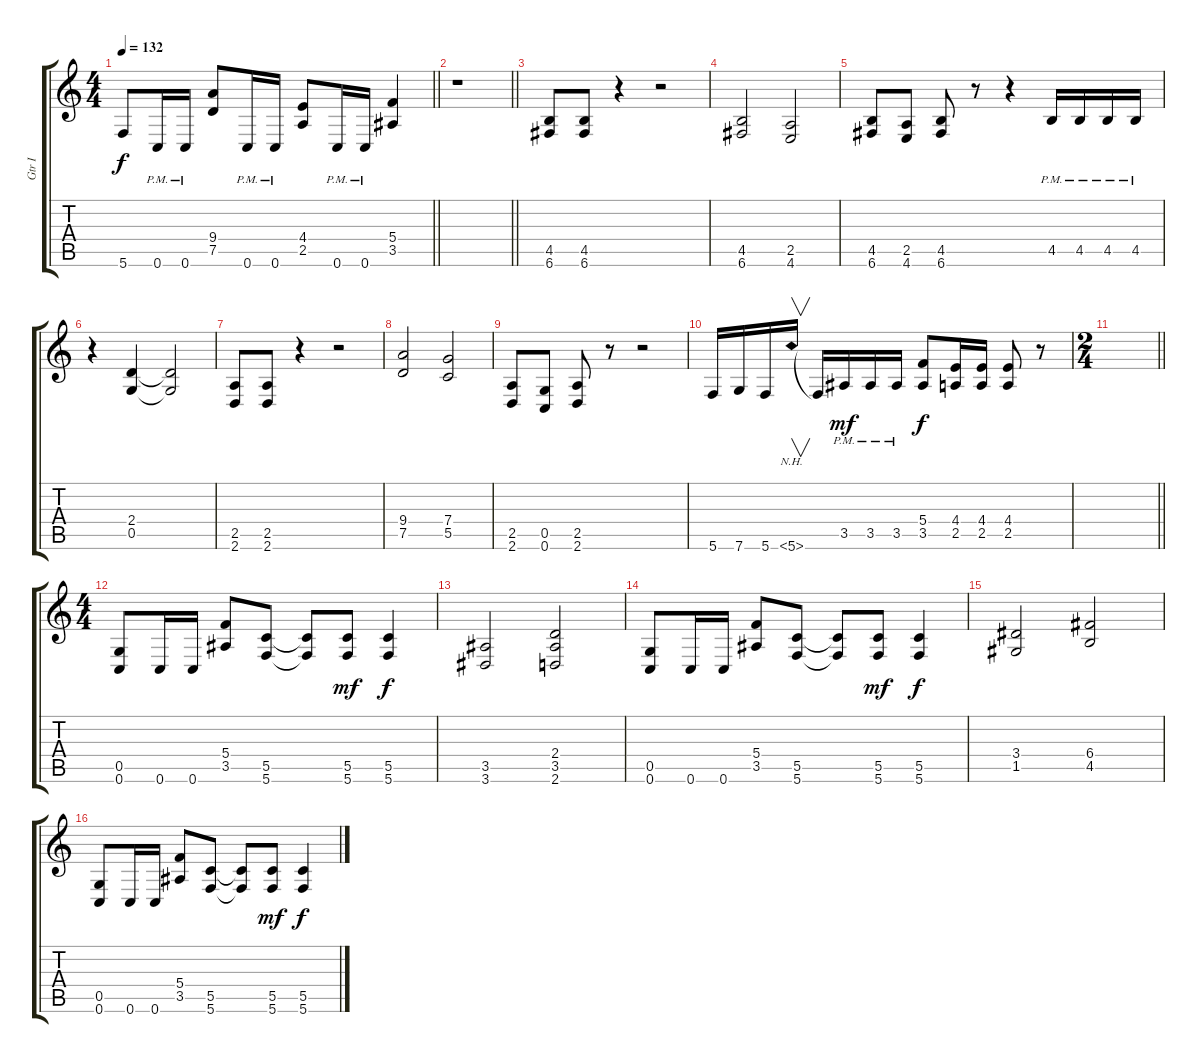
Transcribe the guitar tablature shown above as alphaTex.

\track ("Gtr I" "Gtr I") {instrument distortionguitar}
\staff {score tabs}
\tuning (D4 A3 F3 C3 G2 C2) {hide}
\ts (4 4)
\tempo 132
\clef g2
\barLineRight lightlight
\ks c
5.6{t}.8{dy f} 0.6{pm}.16 0.6{pm}.16 (9.4 7.5).8 0.6{pm}.16 0.6{pm}.16 (4.4 2.5).8 0.6{pm}.16 0.6{pm}.16 (5.4 3.5).4 |
\barLineRight lightlight
r.1 |
(4.5 6.6).8{volume 14} (4.5 6.6).8 r.4 r.2 |
(4.5 6.6).2 (2.5 4.6).2 |
(4.5 6.6).8 (2.5 4.6).8 (4.5 6.6).8 r.8 r.4 4.5{pm}.16 4.5{pm}.16 4.5{pm}.16 4.5{pm}.16 |
r.4 (2.4 0.5).4 (2.4{t} 0.5{t}).2 |
(2.5 2.6).8 (2.5 2.6).8 r.4 r.2 |
(9.4 7.5).2 (7.4 5.5).2 |
(2.5 2.6).8 (0.5 0.6).8 (2.5 2.6).8 r.8 r.2 |
5.6.16 7.6.16 5.6.16 5.6{nh}.16{v} 5.6{t}.16 3.5{pm}.16{dy mf} 3.5{pm}.16 3.5{pm}.16 (5.4 3.5).8{dy f} (4.4 2.5).16 (4.4 2.5).16 (4.4 2.5).8 r.8 |
\ts (2 4)
\barLineRight lightlight
|
\ts (4 4)
(0.5 0.6).8 0.6.16 0.6.16 (5.4 3.5).8 (5.5 5.6).8 (5.5{t} 5.6{t}).8 (5.5 5.6).8{dy mf} (5.5 5.6).4{dy f} |
(3.5 3.6).2 (2.4 3.5 2.6).2 |
(0.5 0.6).8 0.6.16 0.6.16 (5.4 3.5).8 (5.5 5.6).8 (5.5{t} 5.6{t}).8 (5.5 5.6).8{dy mf} (5.5 5.6).4{dy f} |
(3.4 1.5).2 (6.4 4.5).2 |
(0.5 0.6).8 0.6.16 0.6.16 (5.4 3.5).8 (5.5 5.6).8 (5.5{t} 5.6{t}).8 (5.5 5.6).8{dy mf} (5.5 5.6).4{dy f}
